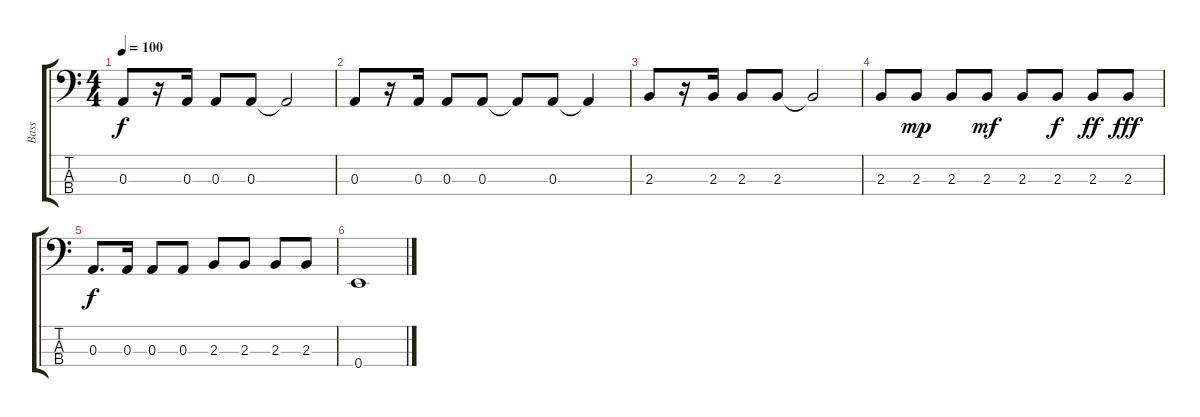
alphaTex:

\track ("Bass" "Bass") {instrument electricbassfinger}
\staff {score tabs}
\tuning (G2 D2 A1 E1) {hide}
\ts (4 4)
\tempo 100
\clef f4
\ks c
0.3.8{dy f} r.16 0.3.16 0.3.8 0.3.8 0.3{t}.2 |
0.3.8 r.16 0.3.16 0.3.8 0.3.8 0.3{t}.8 0.3.8 0.3{t}.4 |
2.3.8 r.16 2.3.16 2.3.8 2.3.8 2.3{t}.2 |
2.3.8 2.3.8{dy mp} 2.3.8 2.3.8{dy mf} 2.3.8 2.3.8{dy f} 2.3.8{dy ff} 2.3.8{dy fff} |
0.3.8{d dy f} 0.3.16 0.3.8 0.3.8 2.3.8 2.3.8 2.3.8 2.3.8 |
0.4.1
